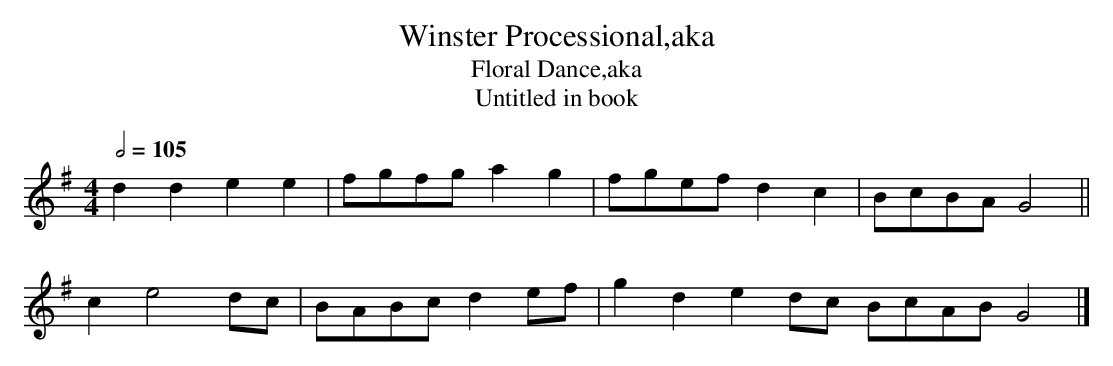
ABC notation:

X:1
T:Winster Processional,aka
T:Floral Dance,aka
T:Untitled in book
M:4/4
L:1/4
Q:1/2=105
K:G
ddee|f/g/f/g/ ag|f/g/e/f/ dc|B/c/B/A/G2||
ce2d/c/|B/A/B/c/de/f/|gded/c/ B/c/A/B/G2|]
